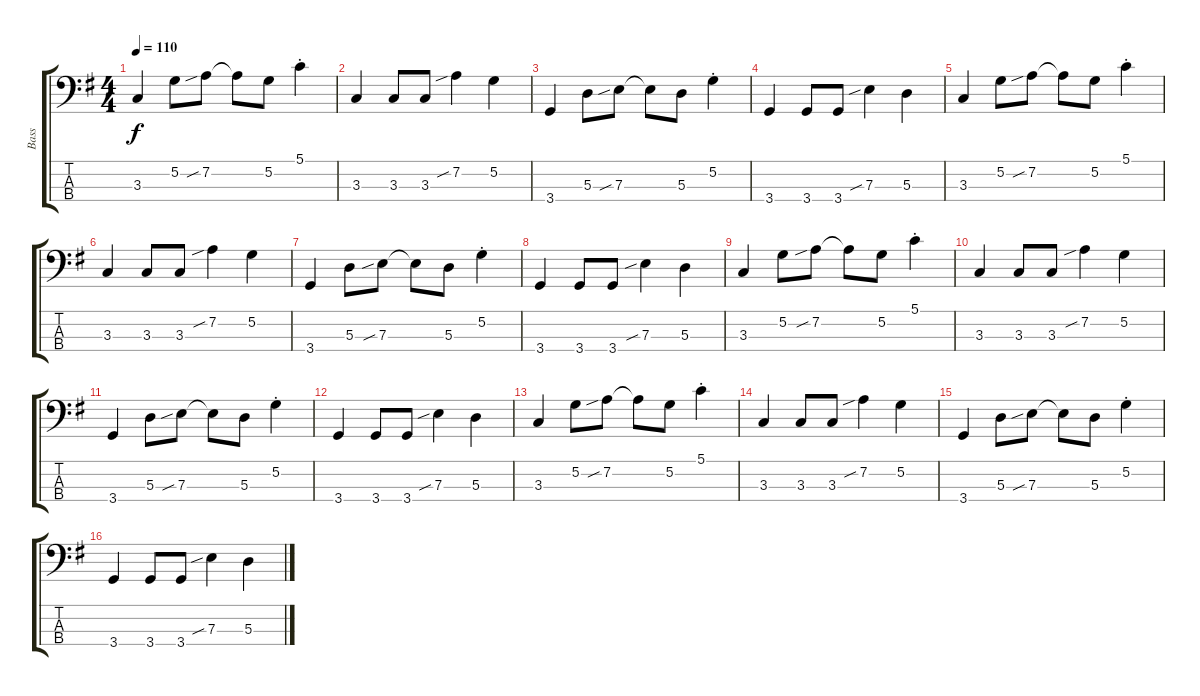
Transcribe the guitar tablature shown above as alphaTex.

\track ("Bass" "Bass") {instrument electricbassfinger}
\staff {score tabs}
\tuning (G2 D2 A1 E1) {hide}
\ts (4 4)
\tempo 110
\clef f4
\ks eminor
3.3.4{dy f} 5.2.8 7.2{sib}.8 7.2{t}.8 5.2.8 5.1{st}.4 |
3.3.4 3.3.8 3.3.8 7.2{sib}.4 5.2.4 |
3.4.4 5.3.8 7.3{sib}.8 7.3{t}.8 5.3.8 5.2{st}.4 |
3.4.4 3.4.8 3.4.8 7.3{sib}.4 5.3.4 |
3.3.4 5.2.8 7.2{sib}.8 7.2{t}.8 5.2.8 5.1{st}.4 |
3.3.4 3.3.8 3.3.8 7.2{sib}.4 5.2.4 |
3.4.4 5.3.8 7.3{sib}.8 7.3{t}.8 5.3.8 5.2{st}.4 |
3.4.4 3.4.8 3.4.8 7.3{sib}.4 5.3.4 |
3.3.4 5.2.8 7.2{sib}.8 7.2{t}.8 5.2.8 5.1{st}.4 |
3.3.4 3.3.8 3.3.8 7.2{sib}.4 5.2.4 |
3.4.4 5.3.8 7.3{sib}.8 7.3{t}.8 5.3.8 5.2{st}.4 |
3.4.4 3.4.8 3.4.8 7.3{sib}.4 5.3.4 |
3.3.4 5.2.8 7.2{sib}.8 7.2{t}.8 5.2.8 5.1{st}.4 |
3.3.4 3.3.8 3.3.8 7.2{sib}.4 5.2.4 |
3.4.4 5.3.8 7.3{sib}.8 7.3{t}.8 5.3.8 5.2{st}.4 |
3.4.4 3.4.8 3.4.8 7.3{sib}.4 5.3.4
